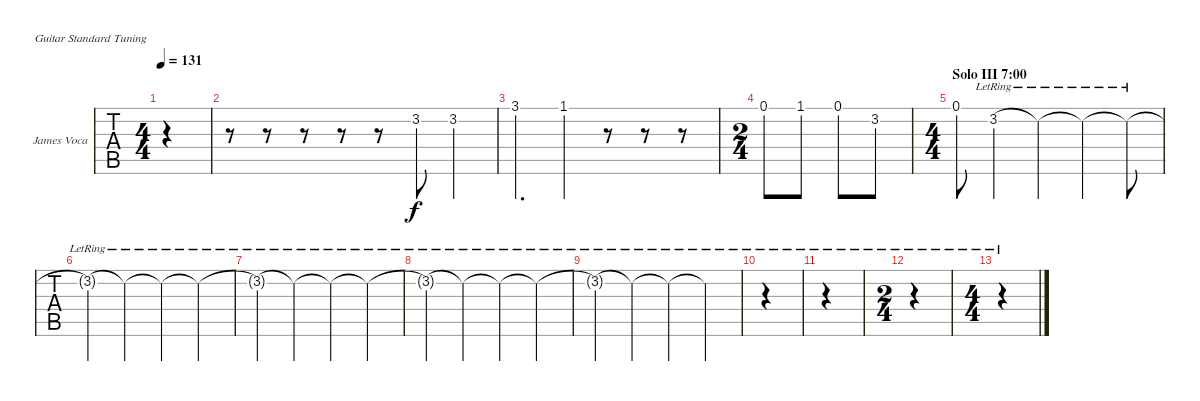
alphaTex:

\defaultSystemsLayout 4
\bracketExtendMode groupsimilarinstruments
\firstSystemTrackNameOrientation horizontal
\otherSystemsTrackNameOrientation horizontal
\track ("James Vocal" "James Voca") {mute instrument electricguitarclean}
\staff {tabs}
\tuning (E4 B3 G3 D3 A2 E2)
\ts (4 4)
\tempo 131
\clef f4
\scale
0.333333
\ks c
|
\scale
0.333333 r.8 r.8 r.8 r.8 r.8 3.2.8 3.2.4 |
\scale
0.333333 3.1.4{d} 1.1.4 r.8 r.8 r.8 |
\ts (2 4)
\scale
0.395904 0.1.8 1.1.8 0.1.8 3.2.8 |
\ts (4 4)
\section ("" "Solo III 7:00")
\scale
0.395904 0.1.8 3.2{lr}.4 3.2{lr t}.4 3.2{lr t}.4 3.2{lr t}.8 |
\scale
0.208191 3.2{lr t}.4 3.2{lr t}.4 3.2{lr t}.4 3.2{lr t}.4 |
\scale
0.333333 3.2{lr t}.4 3.2{lr t}.4 3.2{lr t}.4 3.2{lr t}.4 |
\scale
0.333333 3.2{lr t}.4 3.2{lr t}.4 3.2{lr t}.4 3.2{lr t}.4 |
\scale
0.333333 3.2{lr t}.4 3.2{lr t}.4 3.2{lr t}.4 3.2{lr t}.4 |
\scale
0.256303 |
\scale
0.256303 |
\ts (2 4)
\scale
0.487395 |
\ts (4 4)
\scale
0.487395 |
\scale
0.256303 |
\scale
0.256303 |
\scale
0.333333
